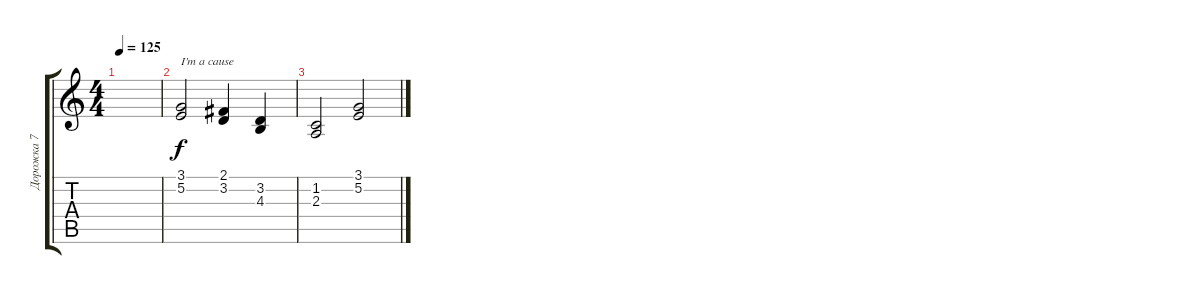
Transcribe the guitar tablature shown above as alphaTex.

\track ("Дорожка 7" "Дорожка 7") {instrument lead6voice}
\staff {score tabs}
\tuning (E4 B3 G3 D3 A2 E2) {hide}
\ts (4 4)
\tempo 125
\clef g2
\ks c
|
(3.1 5.2).2{txt "I’m a cause"} (2.1 3.2).4 (3.2 4.3).4 |
(1.2 2.3).2 (3.1 5.2).2
